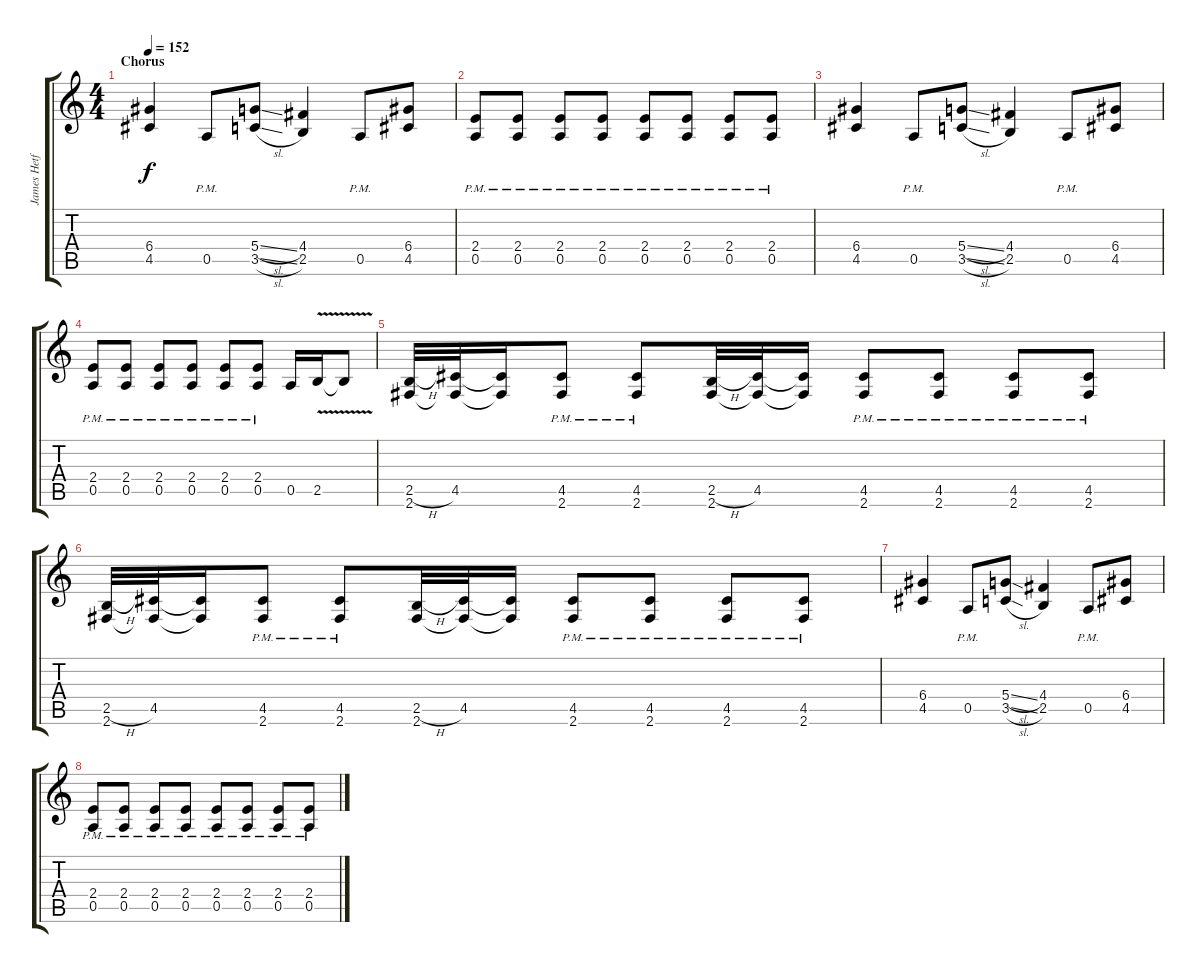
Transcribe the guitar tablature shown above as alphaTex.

\track ("James Hetfield" "James Hetf") {instrument distortionguitar}
\staff {score tabs}
\tuning (E4 B3 G3 D3 A2 E2) {hide}
\ts (4 4)
\section ("" "Chorus")
\tempo 152
\clef g2
\ks c
(6.4 4.5).4{dy f} 0.5{pm}.8 (5.4{sl} 3.5{sl}).8 (4.4 2.5).4 0.5{pm}.8 (6.4 4.5).8 |
(2.4{pm} 0.5{pm}).8 (2.4{pm} 0.5{pm}).8 (2.4{pm} 0.5{pm}).8 (2.4{pm} 0.5{pm}).8 (2.4{pm} 0.5{pm}).8 (2.4{pm} 0.5{pm}).8 (2.4{pm} 0.5{pm}).8 (2.4{pm} 0.5{pm}).8 |
(6.4 4.5).4 0.5{pm}.8 (5.4{sl} 3.5{sl}).8 (4.4 2.5).4 0.5{pm}.8 (6.4 4.5).8 |
(2.4{pm} 0.5{pm}).8 (2.4{pm} 0.5{pm}).8 (2.4{pm} 0.5{pm}).8 (2.4{pm} 0.5{pm}).8 (2.4{pm} 0.5{pm}).8 (2.4{pm} 0.5{pm}).8 0.5.16 2.5{v}.16 2.5{t}.8 |
(2.5{h} 2.6).32 (4.5 2.6{t}).32 (4.5{t} 2.6{t}).16 (4.5{pm} 2.6{pm}).8 (4.5{pm} 2.6{pm}).8 (2.5{h} 2.6).32 (4.5 2.6{t}).32 (4.5{t} 2.6{t}).16 (4.5{pm} 2.6{pm}).8 (4.5{pm} 2.6{pm}).8 (4.5{pm} 2.6{pm}).8 (4.5{pm} 2.6{pm}).8 |
(2.5{h} 2.6).32 (4.5 2.6{t}).32 (4.5{t} 2.6{t}).16 (4.5{pm} 2.6{pm}).8 (4.5{pm} 2.6{pm}).8 (2.5{h} 2.6).32 (4.5 2.6{t}).32 (4.5{t} 2.6{t}).16 (4.5{pm} 2.6{pm}).8 (4.5{pm} 2.6{pm}).8 (4.5{pm} 2.6{pm}).8 (4.5{pm} 2.6{pm}).8 |
(6.4 4.5).4 0.5{pm}.8 (5.4{sl} 3.5{sl}).8 (4.4 2.5).4 0.5{pm}.8 (6.4 4.5).8 |
(2.4{pm} 0.5{pm}).8 (2.4{pm} 0.5{pm}).8 (2.4{pm} 0.5{pm}).8 (2.4{pm} 0.5{pm}).8 (2.4{pm} 0.5{pm}).8 (2.4{pm} 0.5{pm}).8 (2.4{pm} 0.5{pm}).8 (2.4{pm} 0.5{pm}).8
